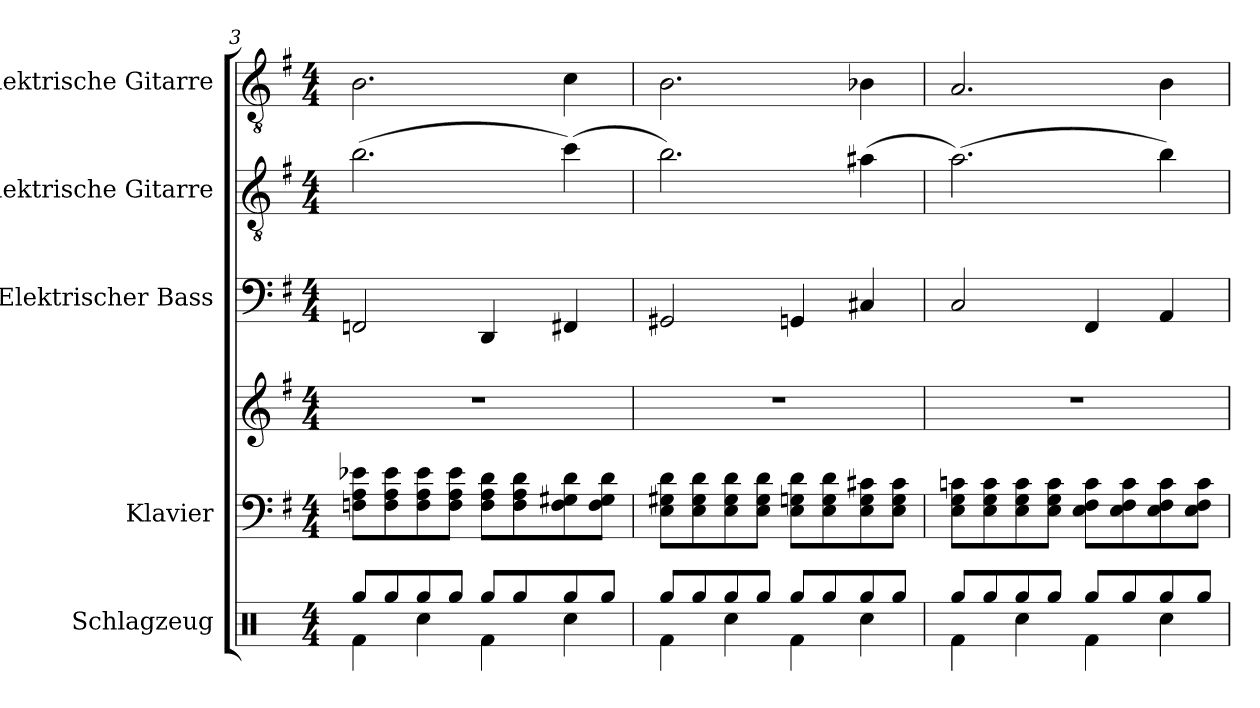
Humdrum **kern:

**kern	**kern	**kern	**kern	**kern	**kern
*part5	*part4	*part4	*part3	*part2	*part1
*staff6	*staff5	*staff4	*staff3	*staff2	*staff1
*I"Schlagzeug	*I"Klavier	*	*I"Elektrischer Bass	*I"Elektrische Gitarre	*I"Elektrische Gitarre
*I'Schlgz.	*I'Klav.	*	*I'E-B.	*I'E-Git.	*I'E-Git.
*clefX	*clefF4	*clefG2	*clefF4	*clefGv2	*clefGv2
*	*	*	*ITrd7c12	*	*
*k[]	*k[f#]	*k[f#]	*k[f#]	*k[f#]	*k[f#]
*M4/4	*M4/4	*M4/4	*M4/4	*M4/4	*M4/4
=3	=3	=3	=3	=3	=3
*^	*	*	*	*	*
4Rf\	8Rgg/L	8Fn\ 8A\ 8e-X\L	1r	2FFFn/	(>2.b\	2.B\
.	8Rgg/	8F\ 8A\ 8e-\	.	.	.	.
4Rcc\	8Rgg/	8F\ 8A\ 8e-\	.	.	.	.
.	8Rgg/J	8F\ 8A\ 8e-\J	.	.	.	.
4Rf\	8Rgg/L	8F\ 8A\ 8d\L	.	4DDD/	.	.
.	8Rgg/	8F\ 8A\ 8d\	.	.	.	.
4Rcc\	8Rgg/	8F\ 8G#X\ 8d\	.	4FFF#X/	(>4cc\)	4c\
.	8Rgg/J	8F\ 8G#\ 8d\J	.	.	.	.
=4	=4	=4	=4	=4	=4	=4
4Rf\	8Rgg/L	8E\ 8G#X\ 8d\L	1r	2GGG#X/	2.b\)	2.B\
.	8Rgg/	8E\ 8G#\ 8d\	.	.	.	.
4Rcc\	8Rgg/	8E\ 8G#\ 8d\	.	.	.	.
.	8Rgg/J	8E\ 8G#\ 8d\J	.	.	.	.
4Rf\	8Rgg/L	8E\ 8Gn\ 8d\L	.	4GGGn/	.	.
.	8Rgg/	8E\ 8G\ 8d\	.	.	.	.
4Rcc\	8Rgg/	8E\ 8G\ 8c#X\	.	4CC#X/	(>4a#X\	4B-X\
.	8Rgg/J	8E\ 8G\ 8c#\J	.	.	.	.
!!LO:LB:g=z
=5	=5	=5	=5	=5	=5	=5
4Rf\	8Rgg/L	8E\ 8G\ 8cn\L	1r	2CC/	(>2.a\)	2.A/
.	8Rgg/	8E\ 8G\ 8c\	.	.	.	.
4Rcc\	8Rgg/	8E\ 8G\ 8c\	.	.	.	.
.	8Rgg/J	8E\ 8G\ 8c\J	.	.	.	.
4Rf\	8Rgg/L	8E\ 8F#\ 8c\L	.	4FFF#/	.	.
.	8Rgg/	8E\ 8F#\ 8c\	.	.	.	.
4Rcc\	8Rgg/	8E\ 8F#\ 8c\	.	4AAA/	4b\)	4B\
.	8Rgg/J	8E\ 8F#\ 8c\J	.	.	.	.
*v	*v	*	*	*	*	*
=	=	=	=	=	=
*-	*-	*-	*-	*-	*-
